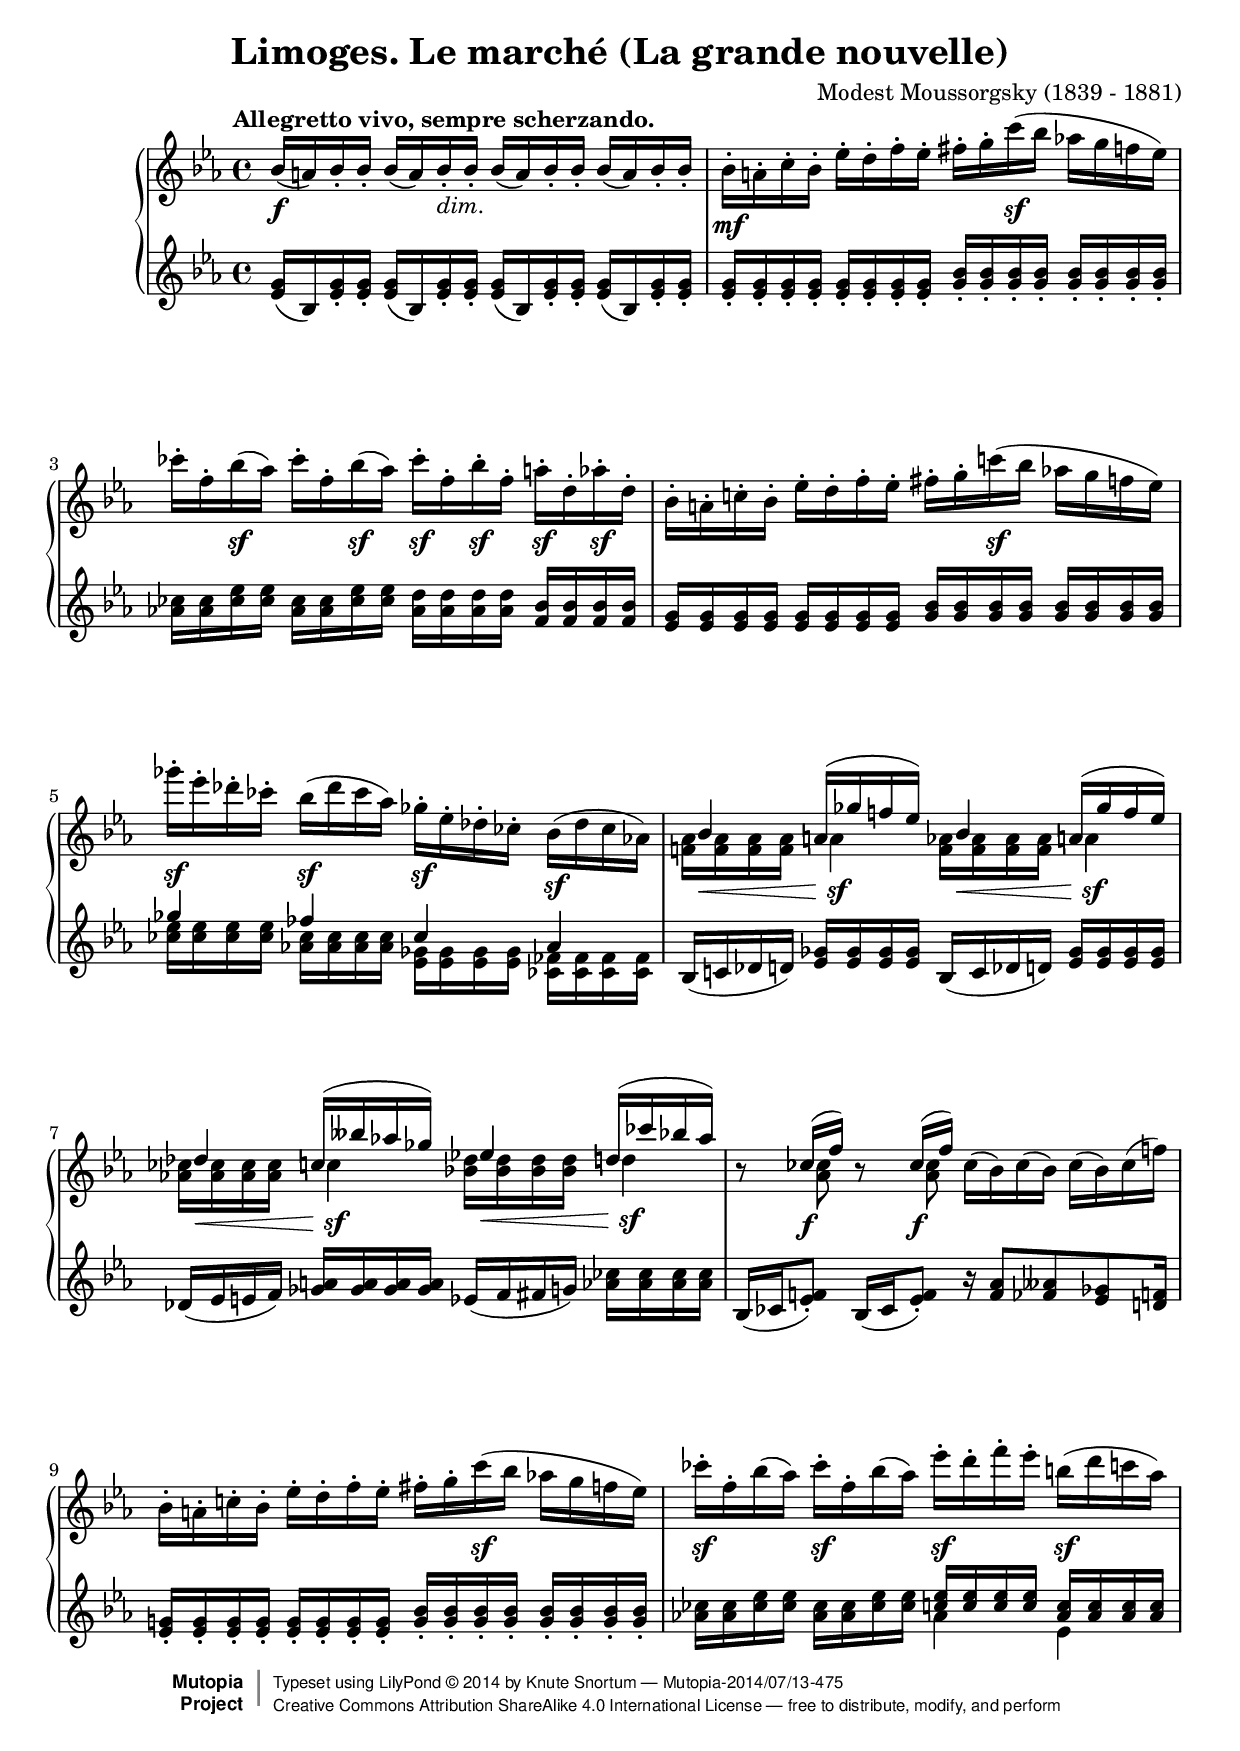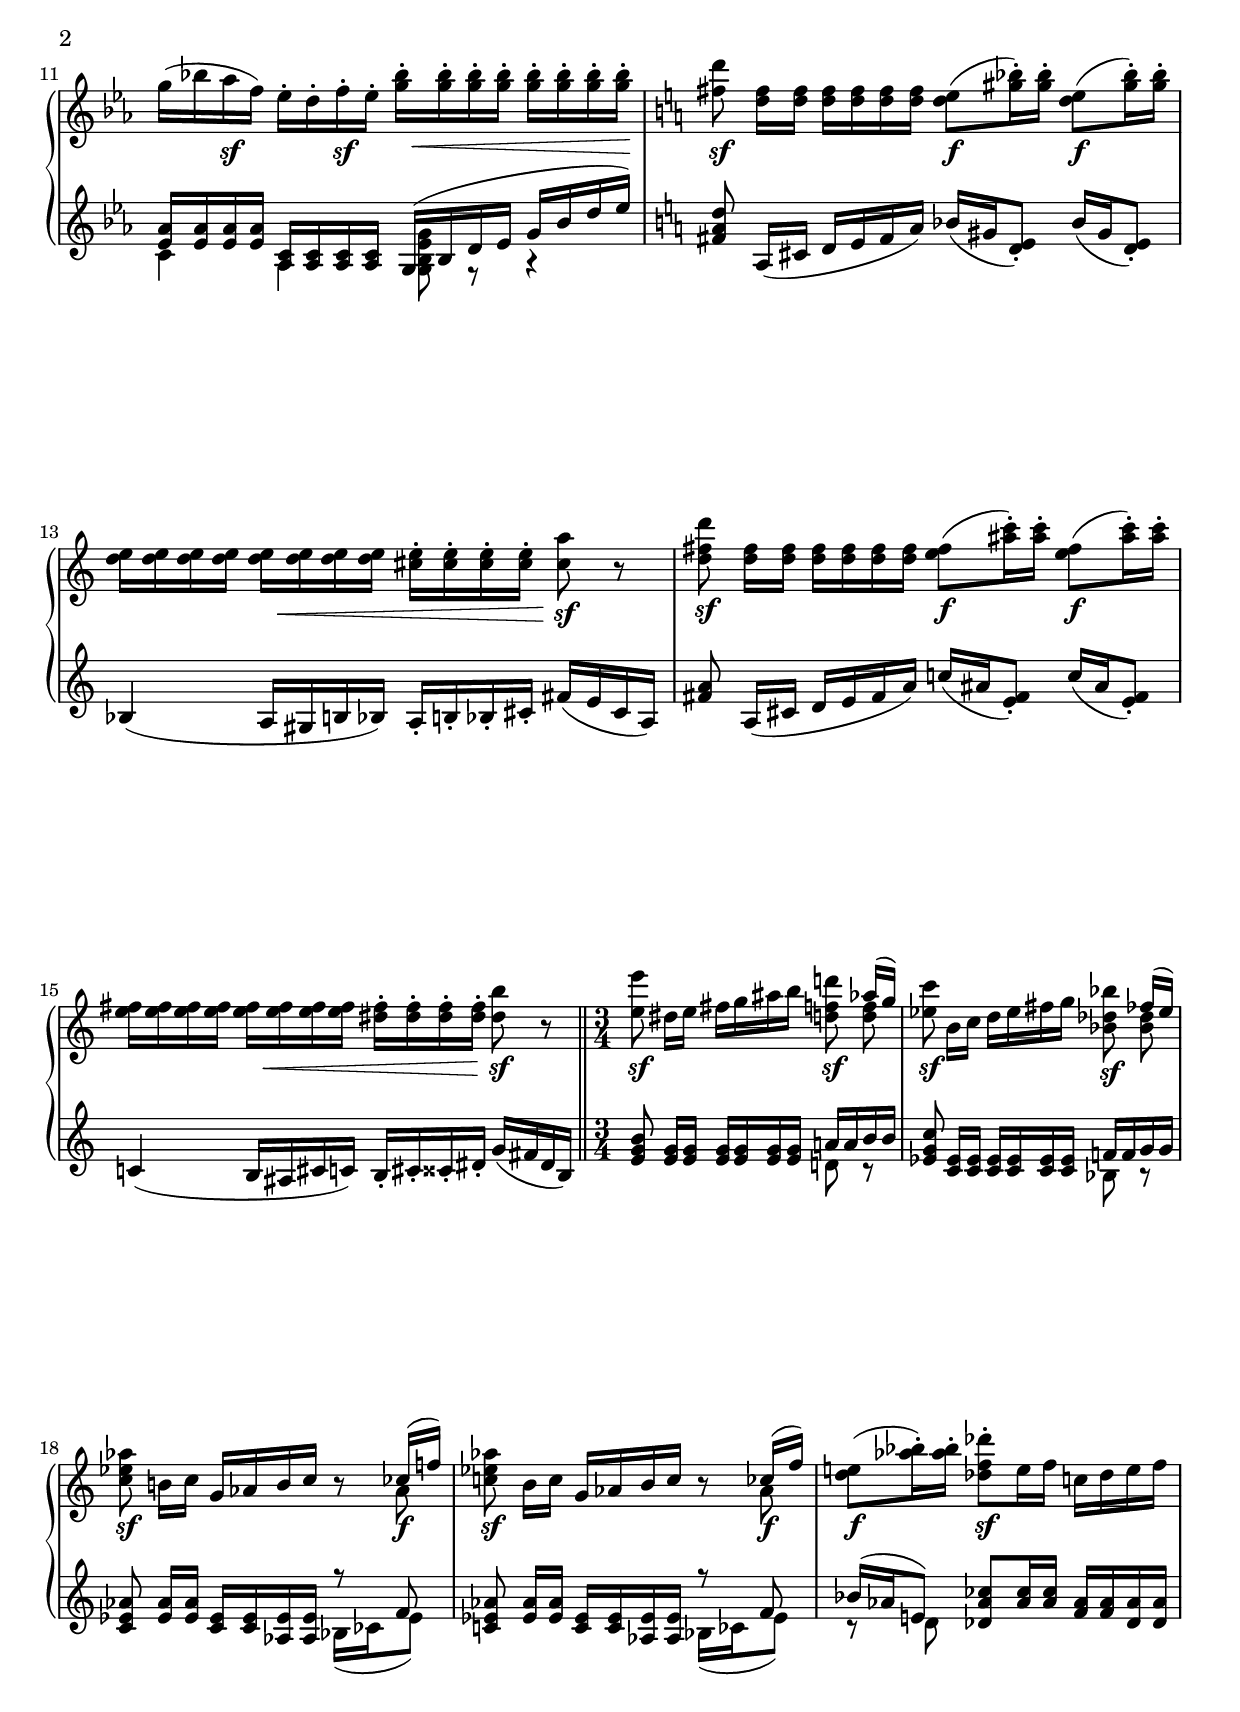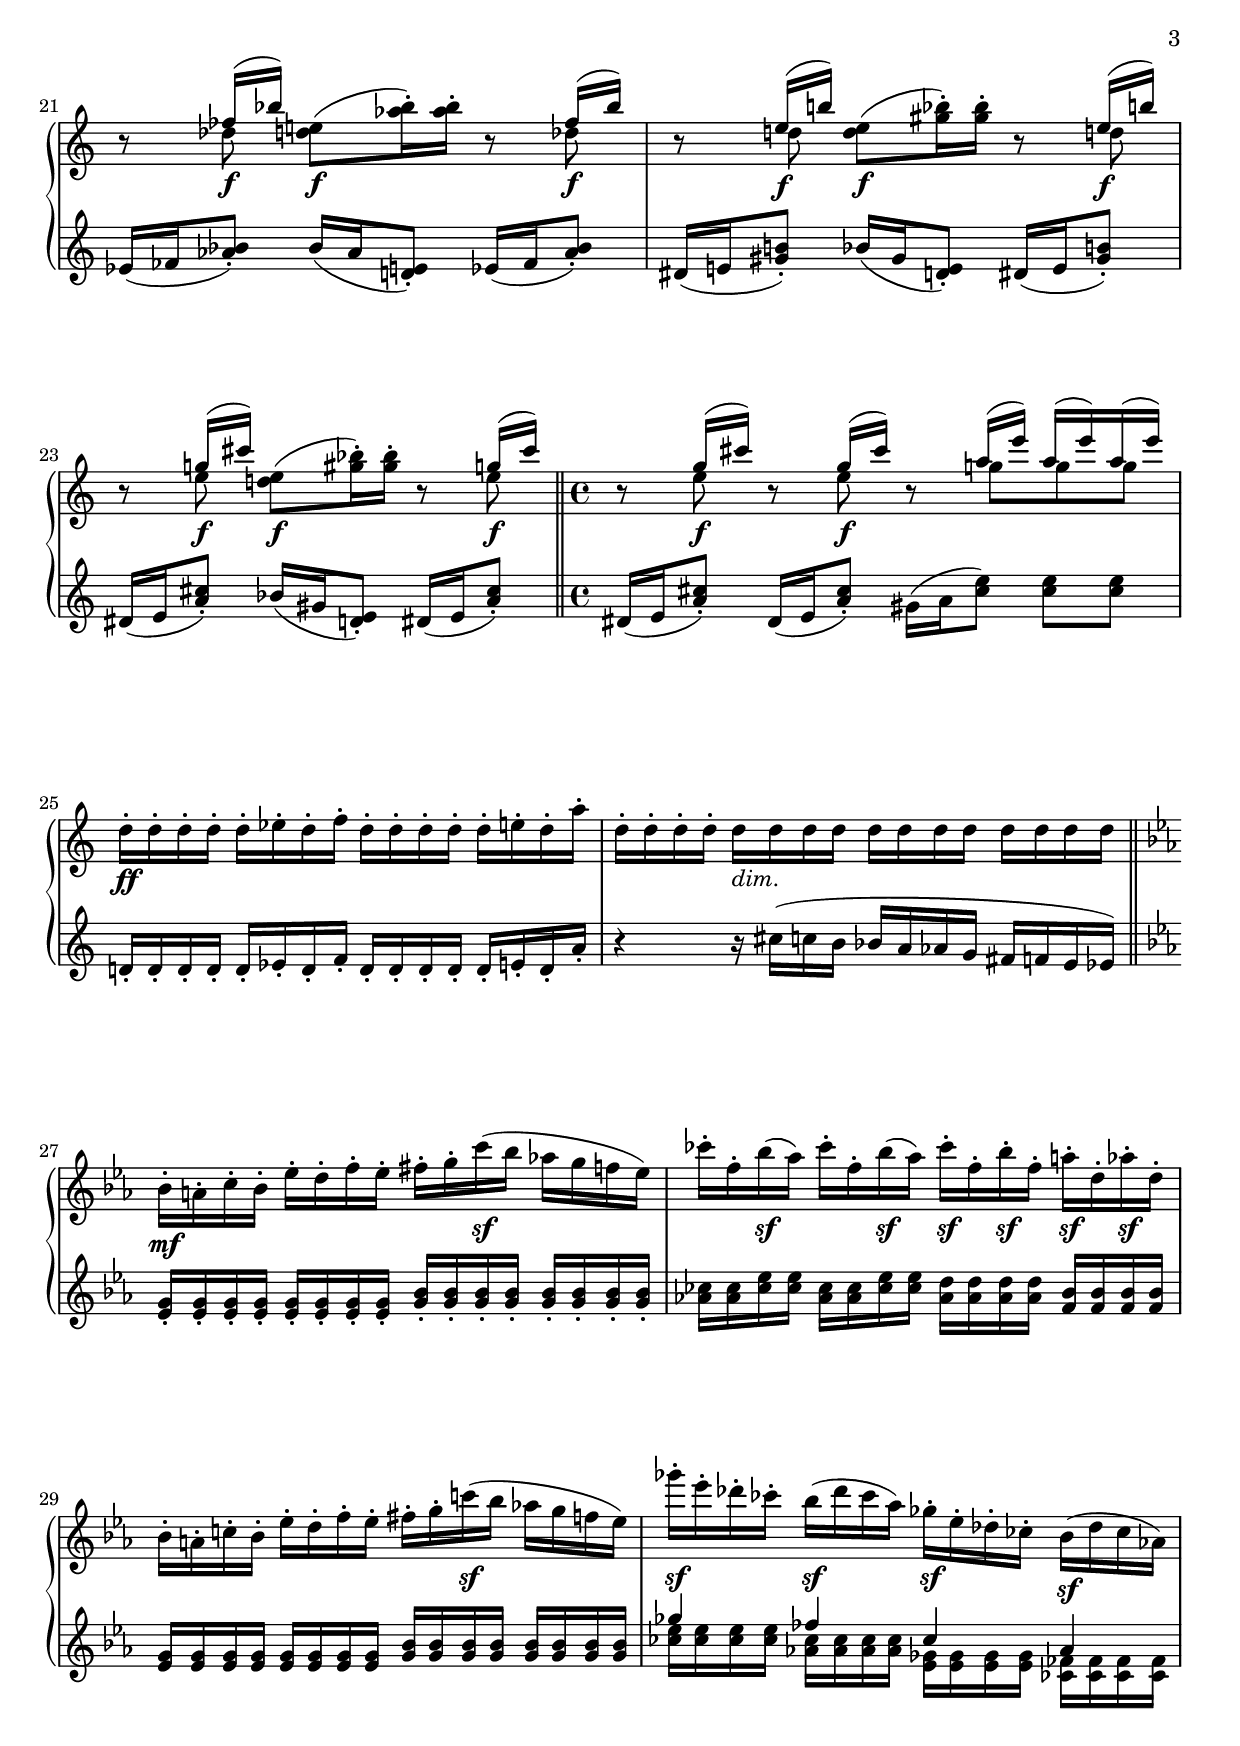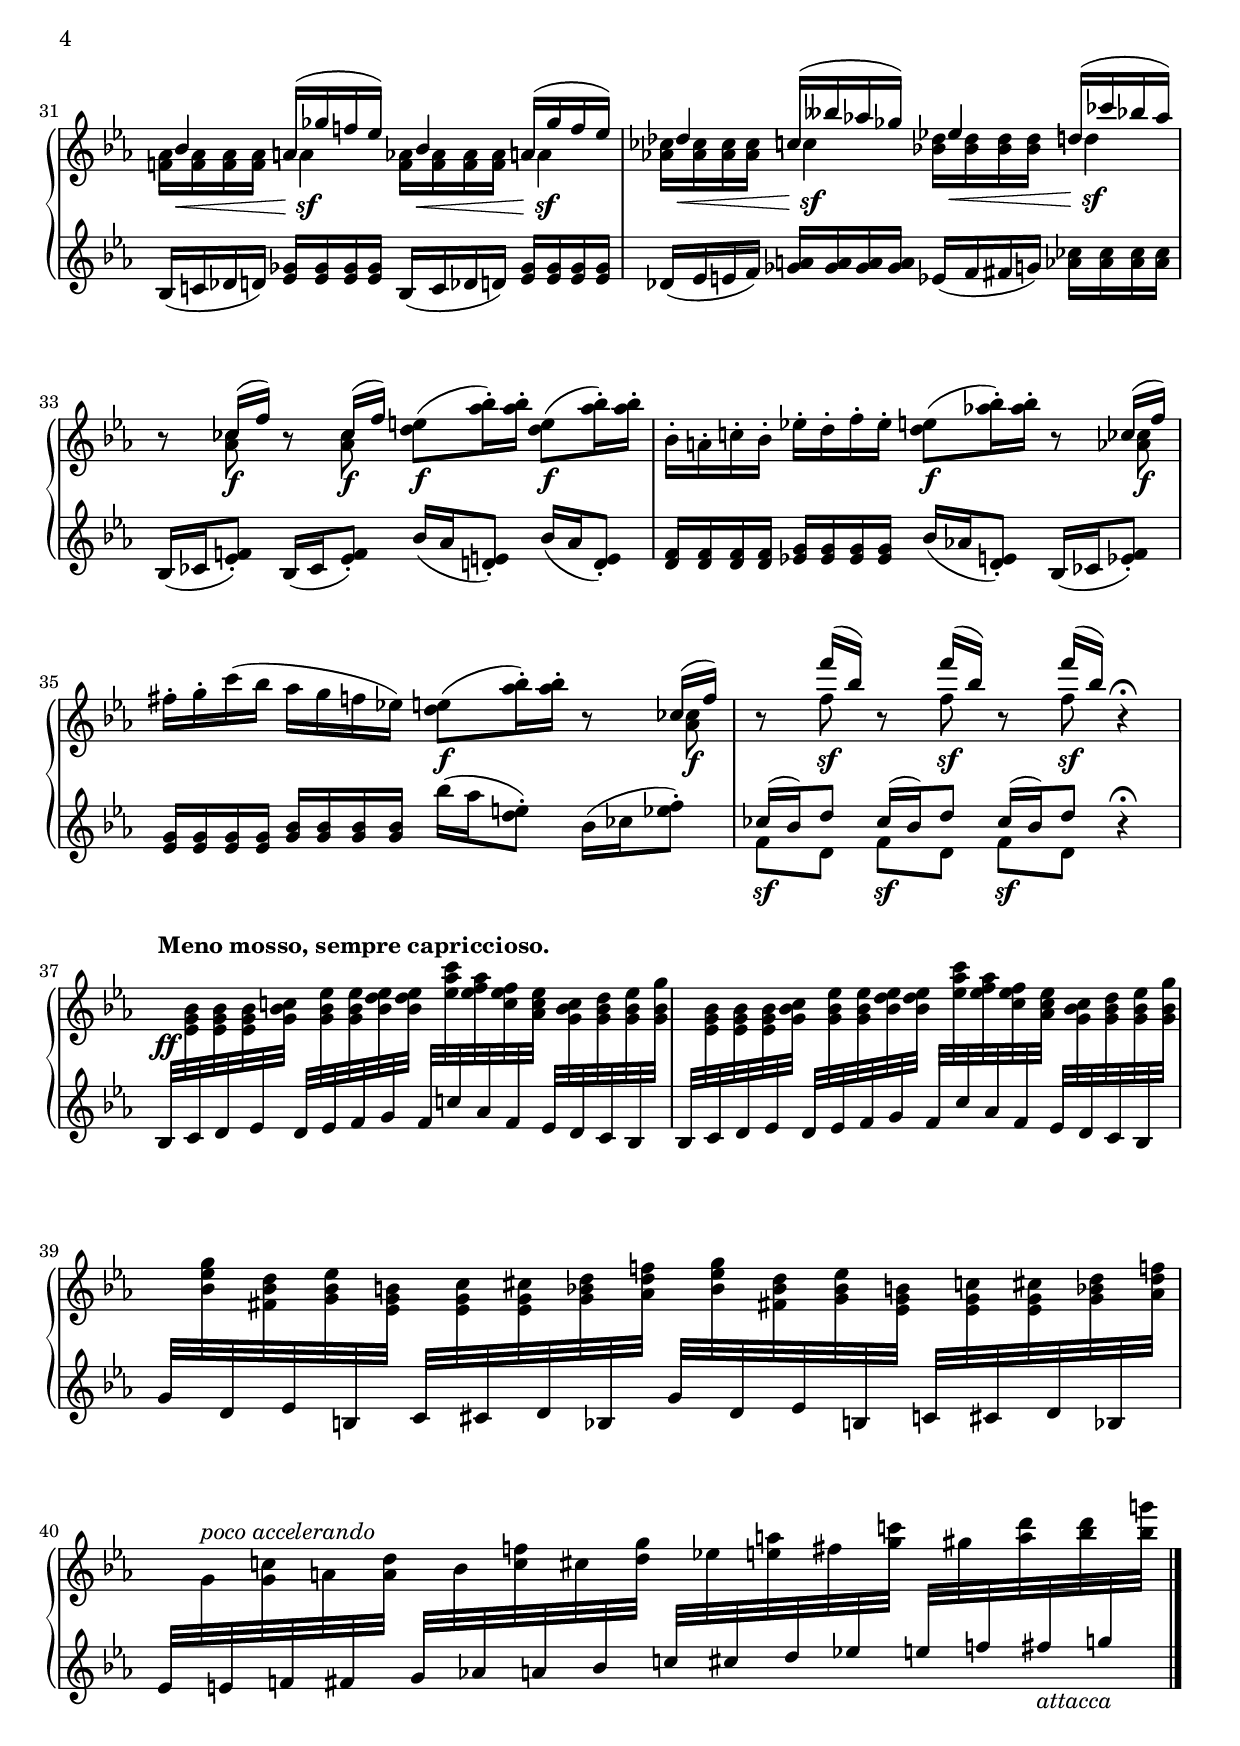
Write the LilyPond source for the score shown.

%...+....1....+....2....+....3....+....4....+....5....+....6....+....7....+....
\version "2.18.2"
\language "english"

\header {
  title        = "Limoges. Le marché (La grande nouvelle)"
  composer     = "Modest Moussorgsky (1839 - 1881)"
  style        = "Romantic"
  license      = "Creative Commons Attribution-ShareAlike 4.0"
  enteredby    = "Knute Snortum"
  date         = "1874"
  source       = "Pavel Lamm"

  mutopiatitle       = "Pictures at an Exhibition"
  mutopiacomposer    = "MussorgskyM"
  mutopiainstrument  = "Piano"
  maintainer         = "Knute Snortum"
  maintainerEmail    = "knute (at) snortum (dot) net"
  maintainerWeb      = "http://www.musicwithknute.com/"

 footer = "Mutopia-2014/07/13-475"
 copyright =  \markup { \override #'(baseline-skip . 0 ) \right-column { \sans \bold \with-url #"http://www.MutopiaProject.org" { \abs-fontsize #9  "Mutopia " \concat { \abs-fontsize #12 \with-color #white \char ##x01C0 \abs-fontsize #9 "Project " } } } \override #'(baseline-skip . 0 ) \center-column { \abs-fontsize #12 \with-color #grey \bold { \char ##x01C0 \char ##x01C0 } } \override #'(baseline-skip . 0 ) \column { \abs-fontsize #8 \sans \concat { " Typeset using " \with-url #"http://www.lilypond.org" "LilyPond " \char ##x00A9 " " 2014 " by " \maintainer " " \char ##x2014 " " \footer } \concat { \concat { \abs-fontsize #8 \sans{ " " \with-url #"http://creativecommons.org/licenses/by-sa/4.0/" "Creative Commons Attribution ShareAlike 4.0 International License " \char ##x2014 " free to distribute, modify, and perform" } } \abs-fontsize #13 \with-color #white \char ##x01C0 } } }
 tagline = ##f
}

accel = \markup { \italic "poco accelerando" }
dimin = \markup { \italic "dim." }
attacca = \markup { \italic "attacca" }

forceShiftOn = \override NoteColumn.force-hshift = #1.2
forceShiftOnn = \override NoteColumn.force-hshift = #1.4
forceShiftOnnn = \override NoteColumn.force-hshift = #1.7
forceShiftOff = \override NoteColumn.force-hshift = #0

omitDynamics = {
  \once \omit Staff.DynamicText
}

su = \change Staff = "up"
sd = \change Staff = "down"

upper = \relative c'' {
  \tempo "Allegretto vivo, sempre scherzando."

  | bf16 \f ( a ) bf-. bf-. bf ( a ) bf-. _\dimin bf-.
    bf ( a ) bf-. bf-. bf ( a ) bf-. bf-.
  | bf16-. \mf a-. c-. bf-. ef-. d-. f-. ef-.
    fs-. g-. c \sf ( bf af g f ef )
  | cf'16-. f,-. bf \sf ( af ) cf-. f,-. bf \sf ( af ) 
    cf-. \sf f,-. bf-. \sf f-. a-. \sf d,-. af'-. \sf d,-.
  | bf16-. a-. c-. bf-. ef-. d-. f-. ef-.
    fs-. g-. c \sf ( bf af g f ef )
  | gf'16-. \sf ef-. df-. cf-. bf ( \sf df cf af )
    gf-. \sf ef-. df-. cf-. bf ( \sf df cf af )
  |
  <<
    { 
      \forceShiftOn bf4 \forceShiftOff a16 ( gf' f ef ) 
      \forceShiftOn bf4 \forceShiftOff a16 ( gf' f ef ) 
    }
    \\
    { 
      \forceShiftOff \omitDynamics <af, f>16 \mf \< q q q \forceShiftOn a4 \sf 
      \forceShiftOff \omitDynamics <af f>16 \mf \< q q q \forceShiftOn a4 \sf
    }
  >>
  |
  <<
    { 
      \forceShiftOn df4 \forceShiftOff c16 ( bff' af gf ) 
      \forceShiftOn ef4 \forceShiftOff d16 ( cf' bf af ) 
    }
    \\
    { 
      \forceShiftOff \omitDynamics <af, cf>16 \mf \< q q q \forceShiftOn c4 \sf
      \forceShiftOff \omitDynamics <bf df>16 \mf \< q q q \forceShiftOn d4 \sf
    }
  >>
  
  \barNumberCheck #8
  | r8 << { cf16 ( \f f ) } \\ { \forceShiftOn <af, cf>8 } >> 
    r8 << { cf16 ( \f f ) } \\ { \forceShiftOn <af, cf>8 } >> 
    cf16 ( bf ) cf ( bf ) cf ( bf ) cf ( f )
  | bf,16-. a-. c-. bf-. ef-. d-. f-. ef-.
    fs-. g-. c \sf ( bf af g f ef )
  | cf'16-. \sf f,-. bf ( af ) cf-. \sf f,-. bf ( af )
    ef'-. \sf d-. f-. ef-. b \sf ( d c af ) \pageBreak
  | g16 ( bf af \sf f ) ef-. d-. f-. \sf ef-. 
    \omitDynamics <g bf>-. \mf \< q-. q-. q-. q-. q-. q-. q-. \!
  \key c \major
  | <fs d'>8 \sf <d fs>16 [ q ] q q q q 
    <d e>8 ( \f <gs bf>16-. ) q-. <d e>8 ( \f <gs bf>16-. ) q-.
  | <d e>16 q q q \omitDynamics q \mf \< q q q 
    <cs e>-. q-. q-. q-. <cs a'>8 \sf r
  | <d fs d'>8 \sf <d fs>16 [ q ] q q q q 
    <e fs>8 ( \f <as c>16-. ) q-. <e fs>8 ( \f <as c>16-. ) q-.
  | <e fs>16 q q q \omitDynamics q \mf \< q q q 
    <ds fs>-. q-. q-. q-. <ds b'>8 \sf r 
  \bar "||"
  
  \barNumberCheck #16
  \time 3/4
  | <e e'>8 \sf ds16 [ e ] fs g as b <d, f d'>8 \sf
    << { af'16 ( g ) } \\ { <d f>8 } >>
  | <ef c'>8 \sf b16 [ c ] d ef fs g <bf, df bf'>8 \sf
    << { ff'16 ( ef ) } \\ { <bf df>8 } >>
  | <c ef af>8 \sf b16 [ c ] g af b c r8 << { cf16 \f ( f ) } \\ { af,8 } >>
  | <c ef af>8 \sf b16 [ c ] g af b c r8 << { cf16 \f ( f ) } \\ { af,8 } >>
  | <d e>8 ( \f <af' bf>16-. ) q-. <df, f df'>8-. \sf e16 f c df e f \pageBreak
  | r8 << { ff16 ( \f bf ) } \\ { df,8 } >> <d e>8 ( \f <af' bf>16-. ) q-.
    r8 << { ff16 ( \f bf ) } \\ { df,8 } >>
  | r8 << { e16 ( \f b' ) } \\ { d,8 } >> <d e>8 ( \f <gs bf>16-. ) q-.
    r8 << { e16 ( \f b' ) } \\ { d,8 } >> 
  | r8 << { g16 ( \f cs ) } \\ { e,8 } >> <e d>8 ( \f <gs bf>16-. ) q-.
    r8 << { g16 ( \f cs ) } \\ { e,8 } >>
  \bar "||"
  
  \barNumberCheck #24
  \time 4/4
  | r8 << { g16 ( \f cs ) } \\ { e,8 } >> r8 << { g16 ( \f cs ) } \\ { e,8 } >>
    r8 << { a16 ( e' ) a, ( e' ) a, ( e' ) } \\ { g,8 g g } >> 
  | d16-. \ff d-. d-. d-. d-. ef-. d-. f-. d-. d-. d-. d-. d-. e-. d-. a'-.
  | d,16-. d-. d-. d-. d _\dimin d d d d d d d d d d d 
  \bar "||"
  \key ef \major
  | bf16-. \mf a-. c-. bf-. ef-. d-. f-. ef-.
    fs-. g-. c \sf ( bf af g f ef )
  | cf'16-. f,-. bf \sf ( af ) cf-. f,-. bf \sf ( af ) 
    cf-. \sf f,-. bf-. \sf f-. a-. \sf d,-. af'-. \sf d,-. 
  | bf16-. a-. c-. bf-. ef-. d-. f-. ef-.
    fs-. g-. c \sf ( bf af g f ef )
  | gf'16-. \sf ef-. df-. cf-. bf ( \sf df cf af )
    gf-. \sf ef-. df-. cf-. bf ( \sf df cf af ) \pageBreak
  |
  <<
    { 
      \forceShiftOn bf4 \forceShiftOff a16 ( gf' f ef ) 
      \forceShiftOn bf4 \forceShiftOff a16 ( gf' f ef ) 
    }
    \\
    { 
      \forceShiftOff \omitDynamics <af, f>16 \mf \< q q q \forceShiftOn a4 \sf 
      \forceShiftOff \omitDynamics <af f>16 \mf \< q q q \forceShiftOn a4 \sf
    }
  >>
  
  \barNumberCheck #32
  |
  <<
    { 
      \forceShiftOn df4 \forceShiftOff c16 ( bff' af gf ) 
      \forceShiftOn ef4 \forceShiftOff d16 ( cf' bf af ) 
    }
    \\
    { 
      \forceShiftOff \omitDynamics <af, cf>16 \mf \< q q q \forceShiftOn c4 \sf
      \forceShiftOff \omitDynamics <bf df>16 \mf \< q q q \forceShiftOn d4 \sf
    }
  >>
  | r8 << { cf16 ( f ) } \\ { <af, cf>8 \f } >> 
    r8 << { cf16 ( f ) } \\ { <af, cf>8 \f } >>
    <d e>8 ( \f <af' bf>16-. ) q-. <d, e>8 ( \f <af' bf>16-. ) q-.
  | bf,16-. a-. c-. bf-. ef-. d-. f-. ef-. <d e>8 ( \f <af' bf>16-. ) q-.
    r8 << { cf,16 ( f ) } \\ { \forceShiftOn <af, cf>8 \f } >>
  | fs'16-. g-. c ( bf af g f ef ) <d e>8 \f ( <af' bf>16-. ) q-.
    r8 << { cf,16 ( f ) } \\ { \forceShiftOn <af, cf>8 \f } >>
  | r8 << { f''16 ( bf, ) } \\ { f8 \sf } >> 
    r8 << { f'16 ( bf, ) } \\ { f8 \sf } >>
    r8 << { f'16 ( bf, ) } \\ { f8 \sf } >> r4 \fermata
    
  \tempo "Meno mosso, sempre capriccioso."
  | \sd bf,,32 ^\ff \su <ef g bf> \sd c \su <ef g bf> \sd d \su <ef g bf> \sd ef \su <g bf c> 
    \sd d \su <g bf ef> \sd ef \su <g bf ef> \sd f \su <bf d ef> \sd g \su <bf d ef>
    \sd f \su <ef' af c> \sd c \su <ef f af> \sd af, \su <c ef f> \sd f, \su <af c ef>
    \sd ef \su <g bf c> \sd d \su <g bf d> \sd c, \su <g' bf ef> \sd bf, \su <g' bf g'> 
  | \sd bf,32 \su <ef g bf> \sd c \su <ef g bf> \sd d \su <ef g bf> \sd ef \su <g bf c> 
    \sd d \su <g bf ef> \sd ef \su <g bf ef> \sd f \su <bf d ef> \sd g \su <bf d ef>
    \sd f \su <ef' af c> \sd c \su <ef f af> \sd af, \su <c ef f> \sd f, \su <af c ef>
    \sd ef \su <g bf c> \sd d \su <g bf d> \sd c, \su <g' bf ef> \sd bf, \su <g' bf g'> 
  | \sd g32 \su <bf ef g> \sd d, \su <fs bf d> \sd ef \su <g bf ef> \sd b, \su <ef g b>
    \sd c \su <ef g c> \sd cs \su <ef g cs> \sd d \su <g bf d> \sd bf, \su <af' d f>
    \sd g \su <bf ef g> \sd d, \su <fs bf d> \sd ef \su <g bf ef> \sd b, \su <ef g b>
    \sd c \su <ef g c> \sd cs \su <ef g cs> \sd d \su <g bf d> \sd bf, \su <af' d f>
  | \sd ef32 \su g ^\accel \sd e \su <g c> \sd f \su a \sd fs \su <a d>
    \sd g \su bf \sd af \su <c f> \sd a \su cs \sd bf \su <d g>
    \sd c \su ef \sd cs \su <e a> \sd d \su fs \sd ef \su <g c>
    \sd e \su gs \sd f \su <a d> \sd fs _\attacca \su <bf d> \sd g \su <bf g'>
  \bar "|."
}

lower = \relative c' {
  | <ef g>16 ( bf ) <ef g>-. q-. q ( bf ) <ef g>-. q-.
    q ( bf ) <ef g>-. q-. q ( bf ) <ef g>-. q-.
  | <g ef>16-. q-. q-. q-. q-. q-. q-. q-. 
    <bf g>-. q-. q-. q-. q-. q-. q-. q-.
  | <cf af>16 q <ef cf> q <cf af>16 q <ef cf> q
    <d af> q q q <bf f> q q q
  | <g ef> q q q q q q q <bf g> q q q q q q q 
  |
  << 
    { gf'4 ff cf af } 
    \\ 
    { <ef' cf>16 q q q <cf af> q q q <gf ef> q q q <ff cf> q q q } 
  >>
  | bf,16 ( c df d ) <ef gf> q q q bf16 ( c df d ) <ef gf> q q q
  | df16 ( ef e f ) <gf a> q q q ef ( f fs g ) <af cf> q q q
  
  \barNumberCheck #8
  | bf,16 ( cf <ef f>8-. ) bf16 ( cf <ef f>8-. ) 
    r16 <f af>8 <ff aff> <ef gf> <d f>16
  | <g ef>16-. q-. q-. q-. q-. q-. q-. q-. 
    <bf g>-. q-. q-. q-. q-. q-. q-. q-.
  | <af cf>16 q <cf ef> q <af cf>16 q <cf ef> q
    << { <c ef>16 q q q <af c> q q q } \\ { af4 ef } >>
  | 
  <<
    { <ef af>16 q q q <c af> q q q g ( bf d ef g bf d ef ) }
    \\
    { c,4 af \forceShiftOnnn <g bf ef g>8 r r4 }
  >>
  \key c \major
  | <fs' a d>8 a,16 ( [ cs ] d e fs a ) 
    bf ( gs <d e>8-. ) bf'16 ( gs <d e>8-. )
  | bf4 ( a16 gs b bf ) a-. b-. bf-. cs-. fs ( e cs a )
  | <fs' a>8 a,16 ( [ cs ] d e fs a ) 
    c ( as <e fs>8-. ) c'16 ( as <e fs>8-. )
  | c4 ( b16 as cs c ) b-. cs-. css-. ds-. g ( fs ds b )
  
  \barNumberCheck #16
  \time 3/4
  | <e g b>8 <e g>16 [ q ] q q q q << { a16 a b b  } \\ { d,8 r } >>
  | <ef g c>8 <c ef>16 [ q ] q q q q << { f16 f g g } \\ { bf,8 r } >>
  | <c ef af>8 <ef af>16 [ q ] <c ef> q <af ef'> q
    << { r8 f' } \\ { bf,16 ( cf ef8 ) } >>
  | <c ef af>8 <ef af>16 [ q ] <c ef> q <af ef'> q
    << { r8 f' } \\ { bf,16 ( cf ef8 ) } >>
  | << { bf'16 ( af e8 ) } \\ { r8 d } >> 
    <df af' cf>8 <af' cf>16 q <f af> q <df af'> q
  | ef16 ( ff <af bf>8-. ) bf16 ( af <d, e>8-. ) ef16 ( ff <af bf>8-. )
  | ds,16 ( e <gs b>8-. ) bf16 ( gs <d e>8-. ) ds16 ( e <gs b>8-. )
  | ds16 ( e <a cs>8-. ) bf16 ( gs <d e>8-. ) ds16 ( e <a cs>8-. )
  \bar "||"
  
  \barNumberCheck #24
  \time 4/4
  | ds,16 ( e <a cs>8-. ) ds,16 ( e <a cs>8-. ) gs16 ( a <cs e>8 ) q q
  | d,16-. d-. d-. d-. d-. ef-. d-. f-. d-. d-. d-. d-. d-. e-. d-. a'-.
  | r4 r16 cs ( c b bf a af g fs f e ef )
  \bar "||"
  \key ef \major
  | <g ef>16-. q-. q-. q-. q-. q-. q-. q-. 
    <bf g>-. q-. q-. q-. q-. q-. q-. q-.
  | <cf af>16 q <ef cf> q <cf af>16 q <ef cf> q
    <d af> q q q <bf f> q q q
  | <g ef> q q q q q q q <bf g> q q q q q q q 
  |
  << 
    { gf'4 ff cf af } 
    \\ 
    { <ef' cf>16 q q q <cf af> q q q <gf ef> q q q <ff cf> q q q } 
  >>
  | bf,16 ( c df d ) <ef gf> q q q bf16 ( c df d ) <ef gf> q q q
  
  \barNumberCheck #32
  | df16 ( ef e f ) <gf a> q q q ef ( f fs g ) <af cf> q q q
  | bf,16 ( cf <ef f>8-. ) bf16 ( cf <ef f>8-. )
    bf'16 ( af <d, e>8-. ) bf'16 ( af <d, e>8-. )
  | <d f>16 q q q <ef g> q q q bf' ( af <d, e>8-. ) bf16 ( cf <ef f>8-. )
  | <ef g>16 q q q <g bf> q q q bf' ( af <d, e>8-. ) bf16 ( cf <ef f>8-. )
  |
  << 
    { cf16 ( bf ) d8 cf16 ( bf ) d8 cf16 ( bf ) d8 }
    \\
    { f,8 [ \sf d ] f [ \sf d ] f [ \sf d ] }
  >>
    r4 \fermata
  | s1 * 4
}

global = {
  \clef treble
  \key ef \major
  \time 4/4
  \accidentalStyle piano
}

\score {
  \new PianoStaff <<
    \new Staff = "up" {
      \global
      \upper
    }
    \new Staff = "down" {
      \global
      \lower
    }
  >>
  \layout {
  }
  \midi {
    \tempo 4 = 108
  }
}
